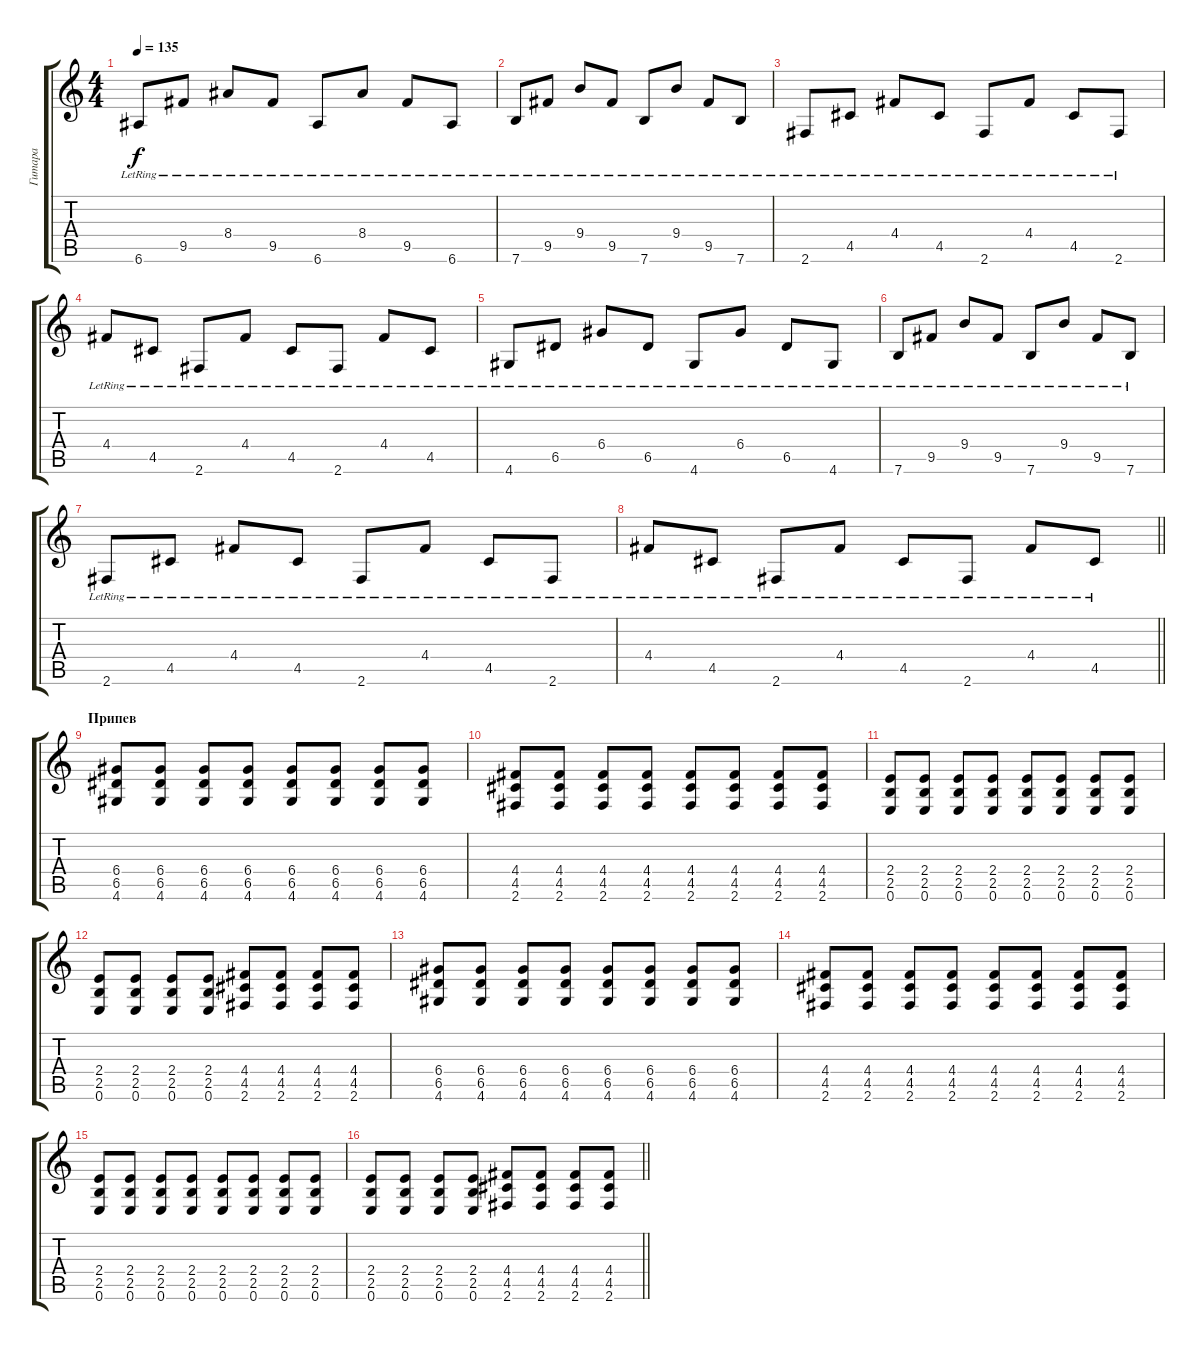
\track ("Гитара" "Гитара") {instrument distortionguitar}
\staff {score tabs}
\tuning (E4 B3 G3 D3 A2 E2) {hide}
\ts (4 4)
\tempo 135
\clef g2
\ks c
6.6{lr}.8{dy f} 9.5{lr}.8 8.4{lr}.8 9.5{lr}.8 6.6{lr}.8 8.4{lr}.8 9.5{lr}.8 6.6{lr}.8 |
7.6{lr}.8 9.5{lr}.8 9.4{lr}.8 9.5{lr}.8 7.6{lr}.8 9.4{lr}.8 9.5{lr}.8 7.6{lr}.8 |
2.6{lr}.8 4.5{lr}.8 4.4{lr}.8 4.5{lr}.8 2.6{lr}.8 4.4{lr}.8 4.5{lr}.8 2.6{lr}.8 |
4.4{lr}.8 4.5{lr}.8 2.6{lr}.8 4.4{lr}.8 4.5{lr}.8 2.6{lr}.8 4.4{lr}.8 4.5{lr}.8 |
4.6{lr}.8 6.5{lr}.8 6.4{lr}.8 6.5{lr}.8 4.6{lr}.8 6.4{lr}.8 6.5{lr}.8 4.6{lr}.8 |
7.6{lr}.8 9.5{lr}.8 9.4{lr}.8 9.5{lr}.8 7.6{lr}.8 9.4{lr}.8 9.5{lr}.8 7.6{lr}.8 |
2.6{lr}.8 4.5{lr}.8 4.4{lr}.8 4.5{lr}.8 2.6{lr}.8 4.4{lr}.8 4.5{lr}.8 2.6{lr}.8 |
\barLineRight lightlight
4.4{lr}.8 4.5{lr}.8 2.6{lr}.8 4.4{lr}.8 4.5{lr}.8 2.6{lr}.8 4.4{lr}.8 4.5{lr}.8 |
\section ("" "Припев")
(6.4 6.5 4.6).8{volume 14 instrument distortionguitar} (6.4 6.5 4.6).8 (6.4 6.5 4.6).8 (6.4 6.5 4.6).8 (6.4 6.5 4.6).8 (6.4 6.5 4.6).8 (6.4 6.5 4.6).8 (6.4 6.5 4.6).8 |
(4.4 4.5 2.6).8 (4.4 4.5 2.6).8 (4.4 4.5 2.6).8 (4.4 4.5 2.6).8 (4.4 4.5 2.6).8 (4.4 4.5 2.6).8 (4.4 4.5 2.6).8 (4.4 4.5 2.6).8 |
(2.4 2.5 0.6).8 (2.4 2.5 0.6).8 (2.4 2.5 0.6).8 (2.4 2.5 0.6).8 (2.4 2.5 0.6).8 (2.4 2.5 0.6).8 (2.4 2.5 0.6).8 (2.4 2.5 0.6).8 |
(2.4 2.5 0.6).8 (2.4 2.5 0.6).8 (2.4 2.5 0.6).8 (2.4 2.5 0.6).8 (4.4 4.5 2.6).8 (4.4 4.5 2.6).8 (4.4 4.5 2.6).8 (4.4 4.5 2.6).8 |
(6.4 6.5 4.6).8 (6.4 6.5 4.6).8 (6.4 6.5 4.6).8 (6.4 6.5 4.6).8 (6.4 6.5 4.6).8 (6.4 6.5 4.6).8 (6.4 6.5 4.6).8 (6.4 6.5 4.6).8 |
(4.4 4.5 2.6).8 (4.4 4.5 2.6).8 (4.4 4.5 2.6).8 (4.4 4.5 2.6).8 (4.4 4.5 2.6).8 (4.4 4.5 2.6).8 (4.4 4.5 2.6).8 (4.4 4.5 2.6).8 |
(2.4 2.5 0.6).8 (2.4 2.5 0.6).8 (2.4 2.5 0.6).8 (2.4 2.5 0.6).8 (2.4 2.5 0.6).8 (2.4 2.5 0.6).8 (2.4 2.5 0.6).8 (2.4 2.5 0.6).8 |
\barLineRight lightlight
(2.4 2.5 0.6).8 (2.4 2.5 0.6).8 (2.4 2.5 0.6).8 (2.4 2.5 0.6).8 (4.4 4.5 2.6).8 (4.4 4.5 2.6).8 (4.4 4.5 2.6).8 (4.4 4.5 2.6).8
